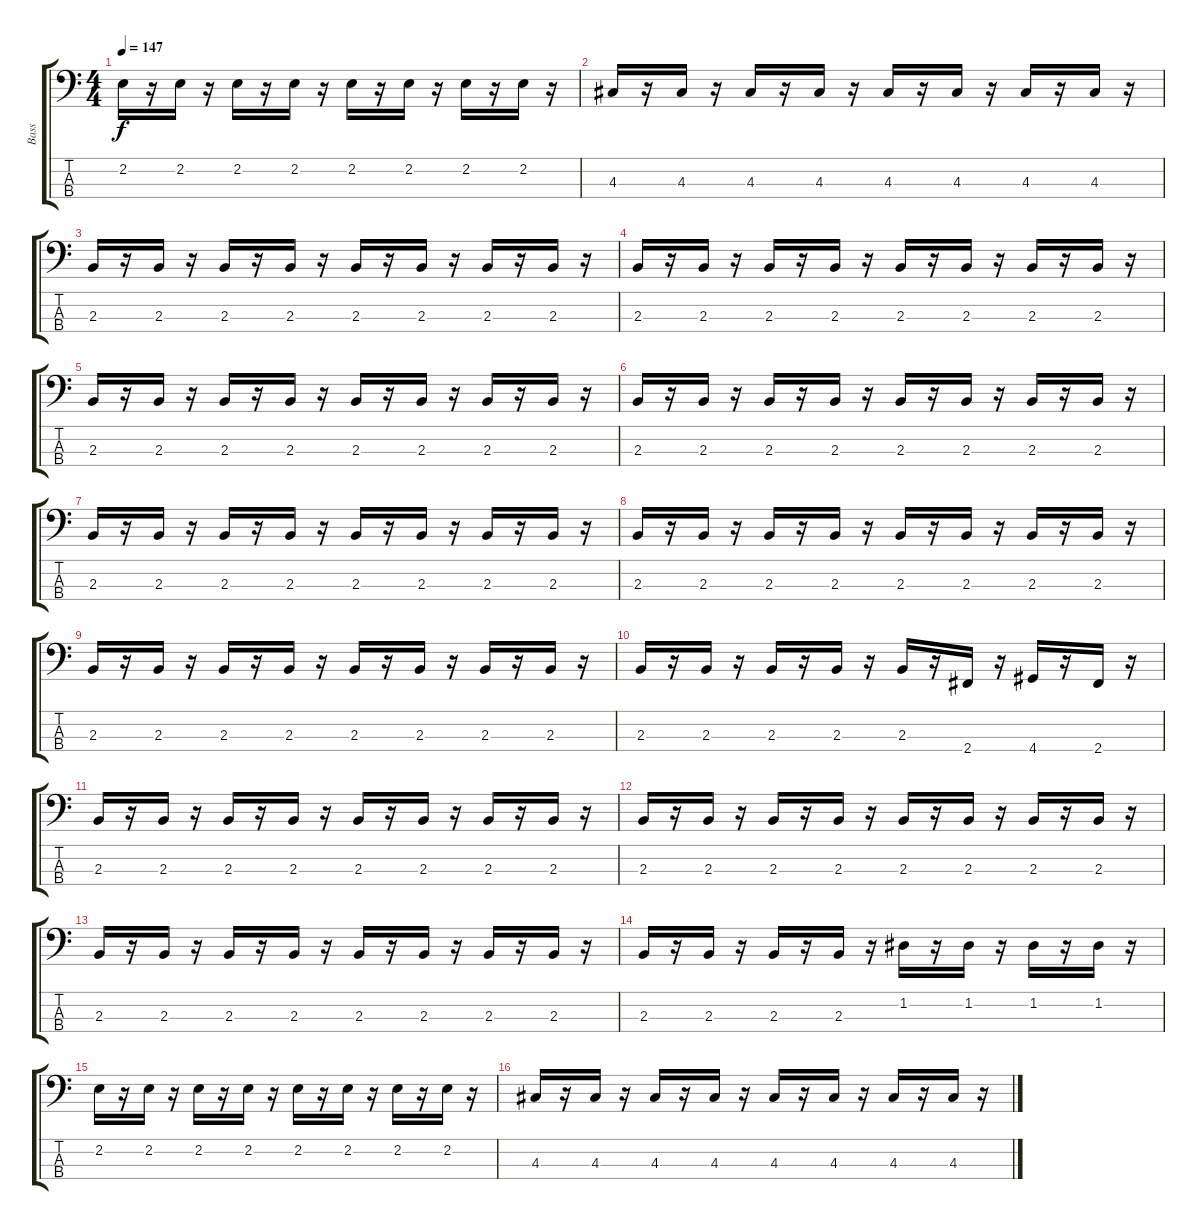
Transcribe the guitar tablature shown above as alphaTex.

\track ("Bass" "Bass") {instrument electricbasspick}
\staff {score tabs}
\tuning (G2 D2 A1 E1) {hide}
\ts (4 4)
\tempo 147
\clef f4
\ks c
2.2.16{dy f} r.16 2.2.16 r.16 2.2.16 r.16 2.2.16 r.16 2.2.16 r.16 2.2.16 r.16 2.2.16 r.16 2.2.16 r.16 |
4.3.16 r.16 4.3.16 r.16 4.3.16 r.16 4.3.16 r.16 4.3.16 r.16 4.3.16 r.16 4.3.16 r.16 4.3.16 r.16 |
2.3.16 r.16 2.3.16 r.16 2.3.16 r.16 2.3.16 r.16 2.3.16 r.16 2.3.16 r.16 2.3.16 r.16 2.3.16 r.16 |
2.3.16 r.16 2.3.16 r.16 2.3.16 r.16 2.3.16 r.16 2.3.16 r.16 2.3.16 r.16 2.3.16 r.16 2.3.16 r.16 |
2.3.16 r.16 2.3.16 r.16 2.3.16 r.16 2.3.16 r.16 2.3.16 r.16 2.3.16 r.16 2.3.16 r.16 2.3.16 r.16 |
2.3.16 r.16 2.3.16 r.16 2.3.16 r.16 2.3.16 r.16 2.3.16 r.16 2.3.16 r.16 2.3.16 r.16 2.3.16 r.16 |
2.3.16 r.16 2.3.16 r.16 2.3.16 r.16 2.3.16 r.16 2.3.16 r.16 2.3.16 r.16 2.3.16 r.16 2.3.16 r.16 |
2.3.16 r.16 2.3.16 r.16 2.3.16 r.16 2.3.16 r.16 2.3.16 r.16 2.3.16 r.16 2.3.16 r.16 2.3.16 r.16 |
2.3.16 r.16 2.3.16 r.16 2.3.16 r.16 2.3.16 r.16 2.3.16 r.16 2.3.16 r.16 2.3.16 r.16 2.3.16 r.16 |
2.3.16 r.16 2.3.16 r.16 2.3.16 r.16 2.3.16 r.16 2.3.16 r.16 2.4.16 r.16 4.4.16 r.16 2.4.16 r.16 |
2.3.16 r.16 2.3.16 r.16 2.3.16 r.16 2.3.16 r.16 2.3.16 r.16 2.3.16 r.16 2.3.16 r.16 2.3.16 r.16 |
2.3.16 r.16 2.3.16 r.16 2.3.16 r.16 2.3.16 r.16 2.3.16 r.16 2.3.16 r.16 2.3.16 r.16 2.3.16 r.16 |
2.3.16 r.16 2.3.16 r.16 2.3.16 r.16 2.3.16 r.16 2.3.16 r.16 2.3.16 r.16 2.3.16 r.16 2.3.16 r.16 |
2.3.16 r.16 2.3.16 r.16 2.3.16 r.16 2.3.16 r.16 1.2.16 r.16 1.2.16 r.16 1.2.16 r.16 1.2.16 r.16 |
2.2.16 r.16 2.2.16 r.16 2.2.16 r.16 2.2.16 r.16 2.2.16 r.16 2.2.16 r.16 2.2.16 r.16 2.2.16 r.16 |
4.3.16 r.16 4.3.16 r.16 4.3.16 r.16 4.3.16 r.16 4.3.16 r.16 4.3.16 r.16 4.3.16 r.16 4.3.16 r.16
